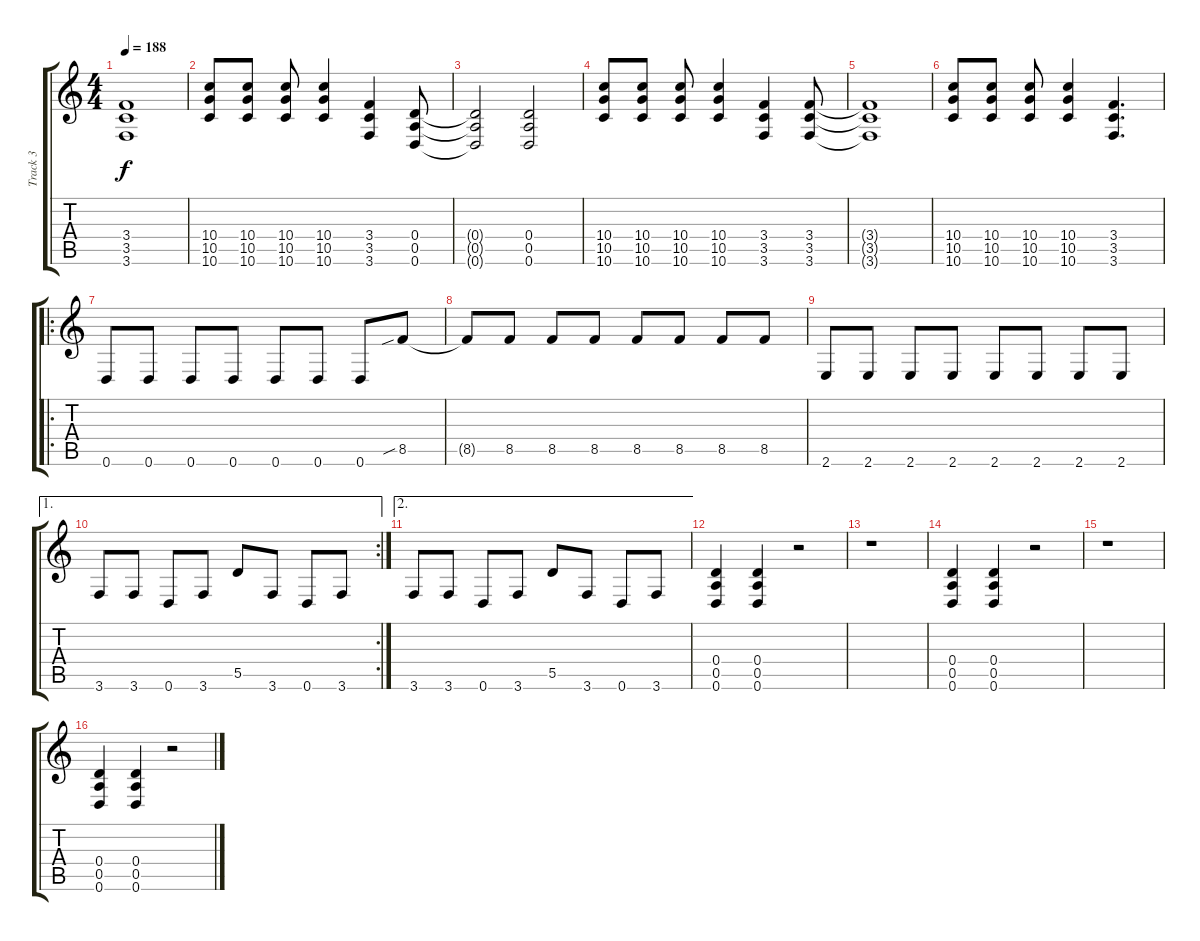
\track ("Track 3" "Track 3") {instrument distortionguitar}
\staff {score tabs}
\tuning (E4 B3 G3 D3 A2 D2) {hide}
\ts (4 4)
\tempo 188
\clef g2
\ks c
(3.4{t} 3.5{t} 3.6{t}).1{dy f} |
(10.4 10.5 10.6).8 (10.4 10.5 10.6).8 (10.4 10.5 10.6).8 (10.4 10.5 10.6).4 (3.4 3.5 3.6).4 (0.4 0.5 0.6).8 |
(0.4{t} 0.5{t} 0.6{t}).2 (0.4 0.5 0.6).2 |
(10.4 10.5 10.6).8 (10.4 10.5 10.6).8 (10.4 10.5 10.6).8 (10.4 10.5 10.6).4 (3.4 3.5 3.6).4 (3.4 3.5 3.6).8 |
(3.4{t} 3.5{t} 3.6{t}).1 |
(10.4 10.5 10.6).8 (10.4 10.5 10.6).8 (10.4 10.5 10.6).8 (10.4 10.5 10.6).4 (3.4 3.5 3.6).4{d} |
\ro
0.6.8 0.6.8 0.6.8 0.6.8 0.6.8 0.6.8 0.6.8 8.5{sib}.8 |
8.5{t}.8 8.5.8 8.5.8 8.5.8 8.5.8 8.5.8 8.5.8 8.5.8 |
2.6.8 2.6.8 2.6.8 2.6.8 2.6.8 2.6.8 2.6.8 2.6.8 |
\ae 1
\rc 2
3.6.8 3.6.8 0.6.8 3.6.8 5.5.8 3.6.8 0.6.8 3.6.8 |
\ae 2
3.6.8 3.6.8 0.6.8 3.6.8 5.5.8 3.6.8 0.6.8 3.6.8 |
(0.4 0.5 0.6).4 (0.4 0.5 0.6).4 r.2 |
r.1 |
(0.4 0.5 0.6).4 (0.4 0.5 0.6).4 r.2 |
r.1 |
(0.4 0.5 0.6).4 (0.4 0.5 0.6).4 r.2
